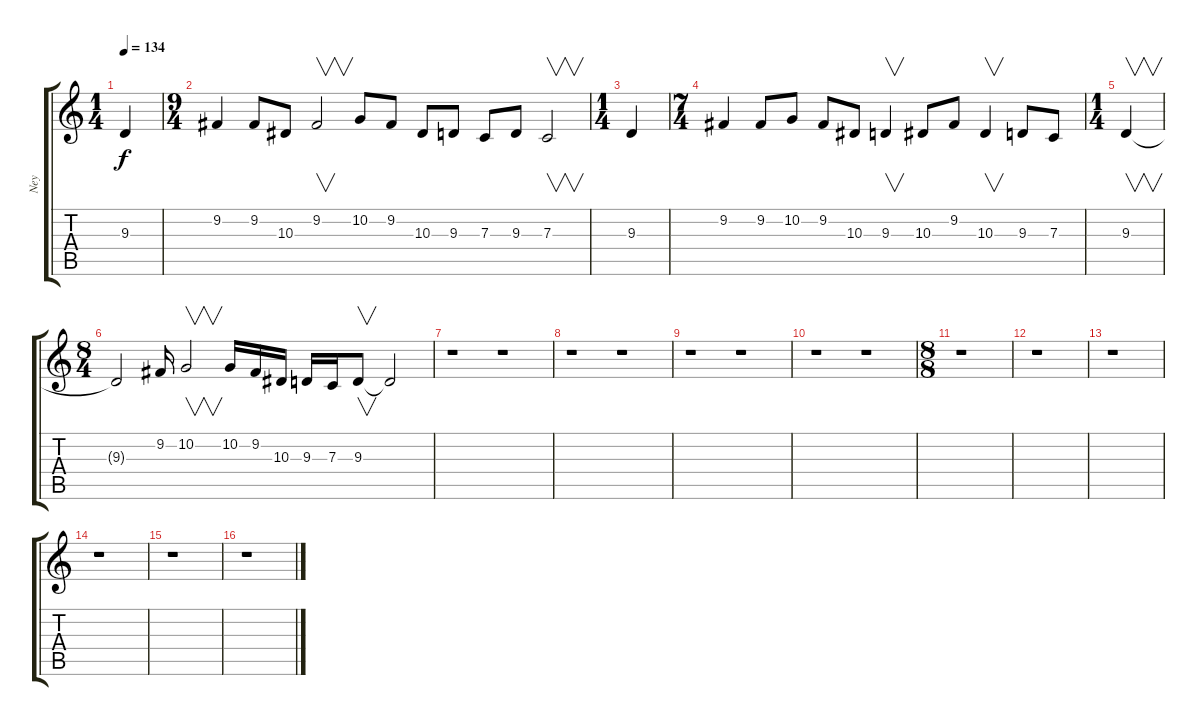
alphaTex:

\track ("Ney" "Ney") {instrument synthvoice}
\staff {score tabs}
\tuning (D4 A3 F3 C3 G2 D2) {hide}
\ts (1 4)
\tempo 134
\clef g2
\ks c
9.3.4{dy f} |
\ts (9 4)
9.2.4 9.2.8 10.3.8 9.2.2{v} 10.2.8 9.2.8 10.3.8 9.3.8 7.3.8 9.3.8 7.3.2{v} |
\ts (1 4)
9.3.4 |
\ts (7 4)
9.2.4 9.2.8 10.2.8 9.2.8 10.3.8 9.3.4{v} 10.3.8 9.2.8 10.3.4{v} 9.3.8 7.3.8 |
\ts (1 4)
9.3.4{v} |
\ts (8 4)
9.3{t}.2 9.2.16 10.2.2{v} 10.2.16 9.2.16 10.3.16 9.3.16 7.3.16 9.3.8{v} 9.3{t}.2 |
r.1 r.1 |
r.1 r.1 |
r.1 r.1 |
r.1 r.1 |
\ts (8 8)
r.1 |
r.1 |
r.1 |
r.1 |
r.1 |
r.1
